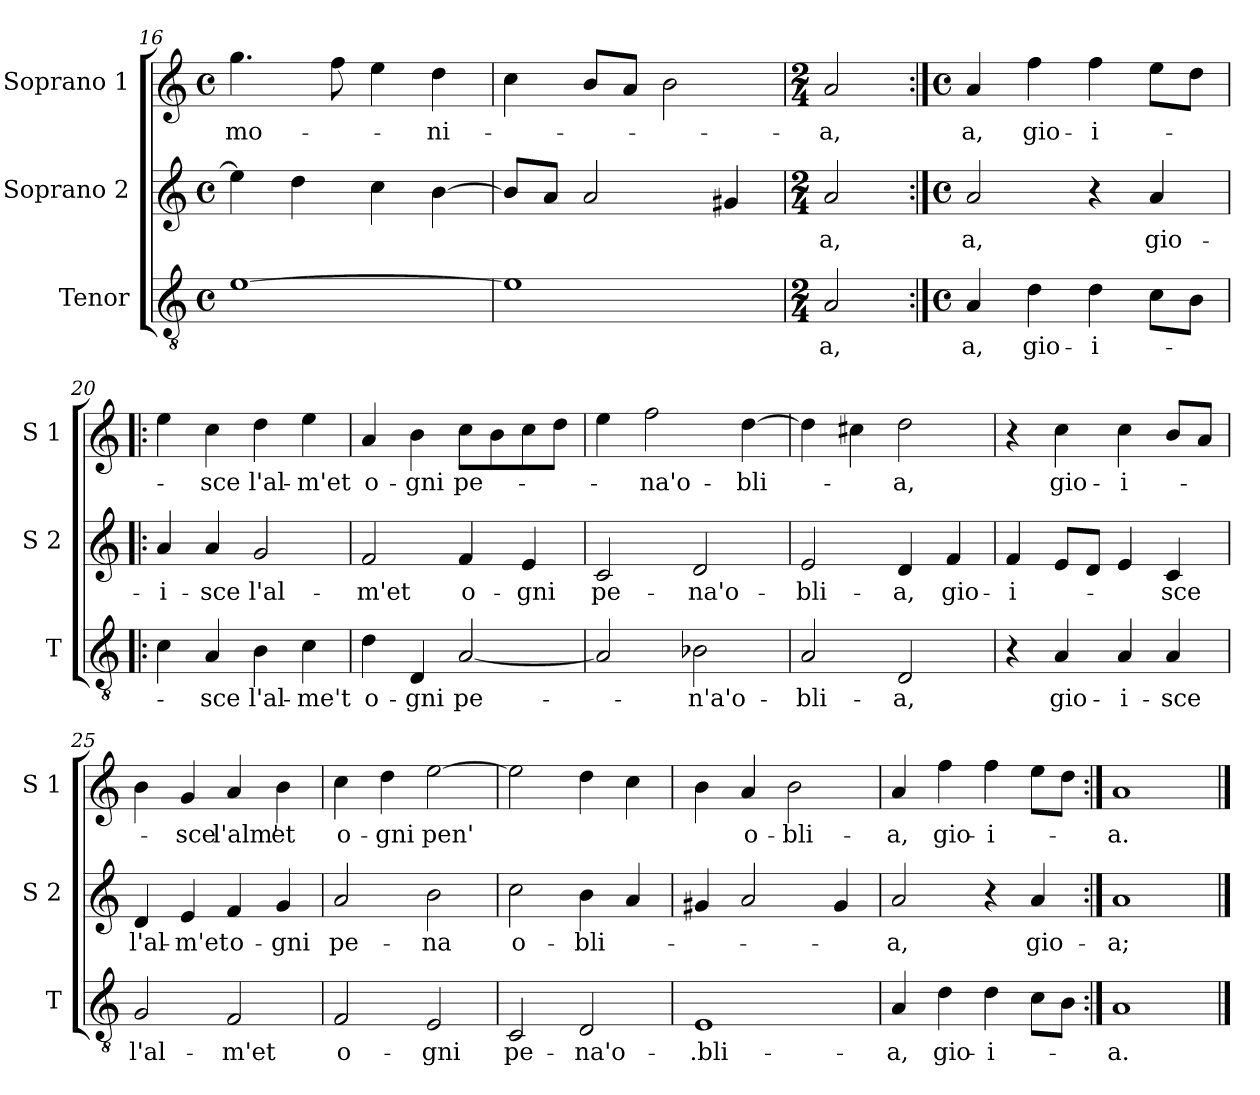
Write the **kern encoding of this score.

**kern	**text	**kern	**text	**kern	**text
*part3	*part3	*part2	*part2	*part1	*part1
*staff3	*staff3	*staff2	*staff2	*staff1	*staff1
*I"Tenor	*	*I"Soprano 2	*	*I"Soprano 1	*
*I'T	*	*I'S 2	*	*I'S 1	*
!!LO:PB:g=z
*clefGv2	*	*clefG2	*	*clefG2	*
*k[]	*	*k[]	*	*k[]	*
*C:	*	*C:	*	*C:	*
*M4/4	*	*M4/4	*	*M4/4	*
*met(c)	*	*met(c)	*	*met(c)	*
=16	=16	=16	=16	=16	=16
!	!	!	!	!	!LO:LY:b
[1e	.	4ee\]	.	4.gg\	-mo-
.	.	4dd\	.	.	.
.	.	.	.	8ff\	.
.	.	4cc\	.	4ee\	.
!	!	!	!	!	!LO:LY:b
.	.	[4b\	.	4dd\	-ni-
=17	=17	=17	=17	=17	=17
1e]	.	8b/L]	.	4cc\	.
.	.	8a/J	.	.	.
.	.	2a/	.	8b/L	.
.	.	.	.	8a/J	.
.	.	.	.	2b\	.
.	.	4g#X/	.	.	.
=18	=18	=18	=18	=18	=18
*M2/4	*	*M2/4	*	*M2/4	*
!	!LO:LY:b	!	!LO:LY:b	!	!LO:LY:b
2A/	-a,	2a/	-a,	2a/	-a,
=19:|!	=19:|!	=19:|!	=19:|!	=19:|!	=19:|!
*M4/4	*	*M4/4	*	*M4/4	*
*met(c)	*	*met(c)	*	*met(c)	*
!	!LO:LY:b	!	!LO:LY:b	!	!LO:LY:b
4A/	a,	2a/	a,	4a/	a,
!	!LO:LY:b	!	!	!	!LO:LY:b
4d\	gio-	.	.	4ff\	gio-
!	!LO:LY:b	!	!	!	!LO:LY:b
4d\	-i-	4r	.	4ff\	-i-
!	!	!	!LO:LY:b	!	!
8c\L	.	4a/	gio-	8ee\L	.
8B\J	.	.	.	8dd\J	.
=20!|:	=20!|:	=20!|:	=20!|:	=20!|:	=20!|:
!	!	!	!LO:LY:b	!	!
4c\	.	4a/	-i-	4ee\	.
!	!LO:LY:b	!	!LO:LY:b	!	!LO:LY:b
4A/	-sce	4a/	-sce	4cc\	-sce
!	!LO:LY:b	!	!LO:LY:b	!	!LO:LY:b
4B\	l'al-	2g/	l'al-	4dd\	l'al-
!	!LO:LY:b	!	!	!	!LO:LY:b
4c\	-me't	.	.	4ee\	-m'et
!!LO:LB:g=z
=21	=21	=21	=21	=21	=21
!	!LO:LY:b	!	!LO:LY:b	!	!LO:LY:b
4d\	o-	2f/	-m'et	4a/	o-
!	!LO:LY:b	!	!	!	!LO:LY:b
4D/	-gni	.	.	4b\	-gni
!	!LO:LY:b	!	!LO:LY:b	!	!LO:LY:b
[2A/	pe-	4f/	o-	8cc\L	pe-
.	.	.	.	8b\	.
!	!	!	!LO:LY:b	!	!
.	.	4e/	-gni	8cc\	.
.	.	.	.	8dd\J	.
=22	=22	=22	=22	=22	=22
!	!	!	!LO:LY:b	!	!
2A/]	.	2c/	pe-	4ee\	.
!	!	!	!	!	!LO:LY:b
.	.	.	.	2ff\	-na'o-
!	!LO:LY:b	!	!LO:LY:b	!	!
2B-X\	-n'a'o-	2d/	-na'o-	.	.
!	!	!	!	!	!LO:LY:b
.	.	.	.	[4dd\	-bli-
=23	=23	=23	=23	=23	=23
!	!LO:LY:b	!	!LO:LY:b	!	!
2A/	-bli-	2e/	-bli-	4dd\]	.
.	.	.	.	4cc#X\	.
!	!LO:LY:b	!	!LO:LY:b	!	!LO:LY:b
2D/	-a,	4d/	-a,	2dd\	-a,
!	!	!	!LO:LY:b	!	!
.	.	4f/	gio-	.	.
=24	=24	=24	=24	=24	=24
!	!	!	!LO:LY:b	!	!
4r	.	4f/	-i-	4r	.
!	!LO:LY:b	!	!	!	!LO:LY:b
4A/	gio-	8e/L	.	4cc\	gio-
.	.	8d/J	.	.	.
!	!LO:LY:b	!	!	!	!LO:LY:b
4A/	-i-	4e/	.	4cc\	-i-
!	!LO:LY:b	!	!LO:LY:b	!	!
4A/	-sce	4c/	-sce	8b/L	.
.	.	.	.	8a/J	.
=25	=25	=25	=25	=25	=25
!	!LO:LY:b	!	!LO:LY:b	!	!
2G/	l'al-	4d/	l'al-	4b\	.
!	!	!	!LO:LY:b	!	!LO:LY:b
.	.	4e/	-m'et	4g/	-sce
!	!LO:LY:b	!	!LO:LY:b	!	!LO:LY:b
2F/	-m'et	4f/	o-	4a/	l'alm'
!	!	!	!LO:LY:b	!	!LO:LY:b
.	.	4g/	-gni	4b\	et
!!LO:LB:g=z
=26	=26	=26	=26	=26	=26
!	!LO:LY:b	!	!LO:LY:b	!	!LO:LY:b
2F/	o-	2a/	pe-	4cc\	o-
!	!	!	!	!	!LO:LY:b
.	.	.	.	4dd\	-gni
!	!LO:LY:b	!	!LO:LY:b	!	!LO:LY:b
2E/	-gni	2b\	-na	[2ee\	pen'
=27	=27	=27	=27	=27	=27
!	!LO:LY:b	!	!LO:LY:b	!	!
2C/	pe-	2cc\	o-	2ee\]	.
!	!LO:LY:b	!	!LO:LY:b	!	!
2D/	-na'o-	4b\	-bli-	4dd\	.
.	.	4a/	.	4cc\	.
=28	=28	=28	=28	=28	=28
!	!LO:LY:b	!	!	!	!
1E	-.bli-	4g#X/	.	4b\	.
!	!	!	!	!	!LO:LY:b
.	.	2a/	.	4a/	o-
!	!	!	!	!	!LO:LY:b
.	.	.	.	2b\	-bli-
.	.	4g#/	.	.	.
=29	=29	=29	=29	=29	=29
!	!LO:LY:b	!	!LO:LY:b	!	!LO:LY:b
4A/	-a,	2a/	-a,	4a/	-a,
!	!LO:LY:b	!	!	!	!LO:LY:b
4d\	gio-	.	.	4ff\	gio-
!	!LO:LY:b	!	!	!	!LO:LY:b
4d\	-i-	4r	.	4ff\	-i-
!	!	!	!LO:LY:b	!	!
8c\L	.	4a/	gio-	8ee\L	.
8B\J	.	.	.	8dd\J	.
=30:|!	=30:|!	=30:|!	=30:|!	=30:|!	=30:|!
!	!LO:LY:b	!	!LO:LY:b	!	!LO:LY:b
1A	-a.	1a	-a;	1a	-a.
==	==	==	==	==	==
*-	*-	*-	*-	*-	*-
